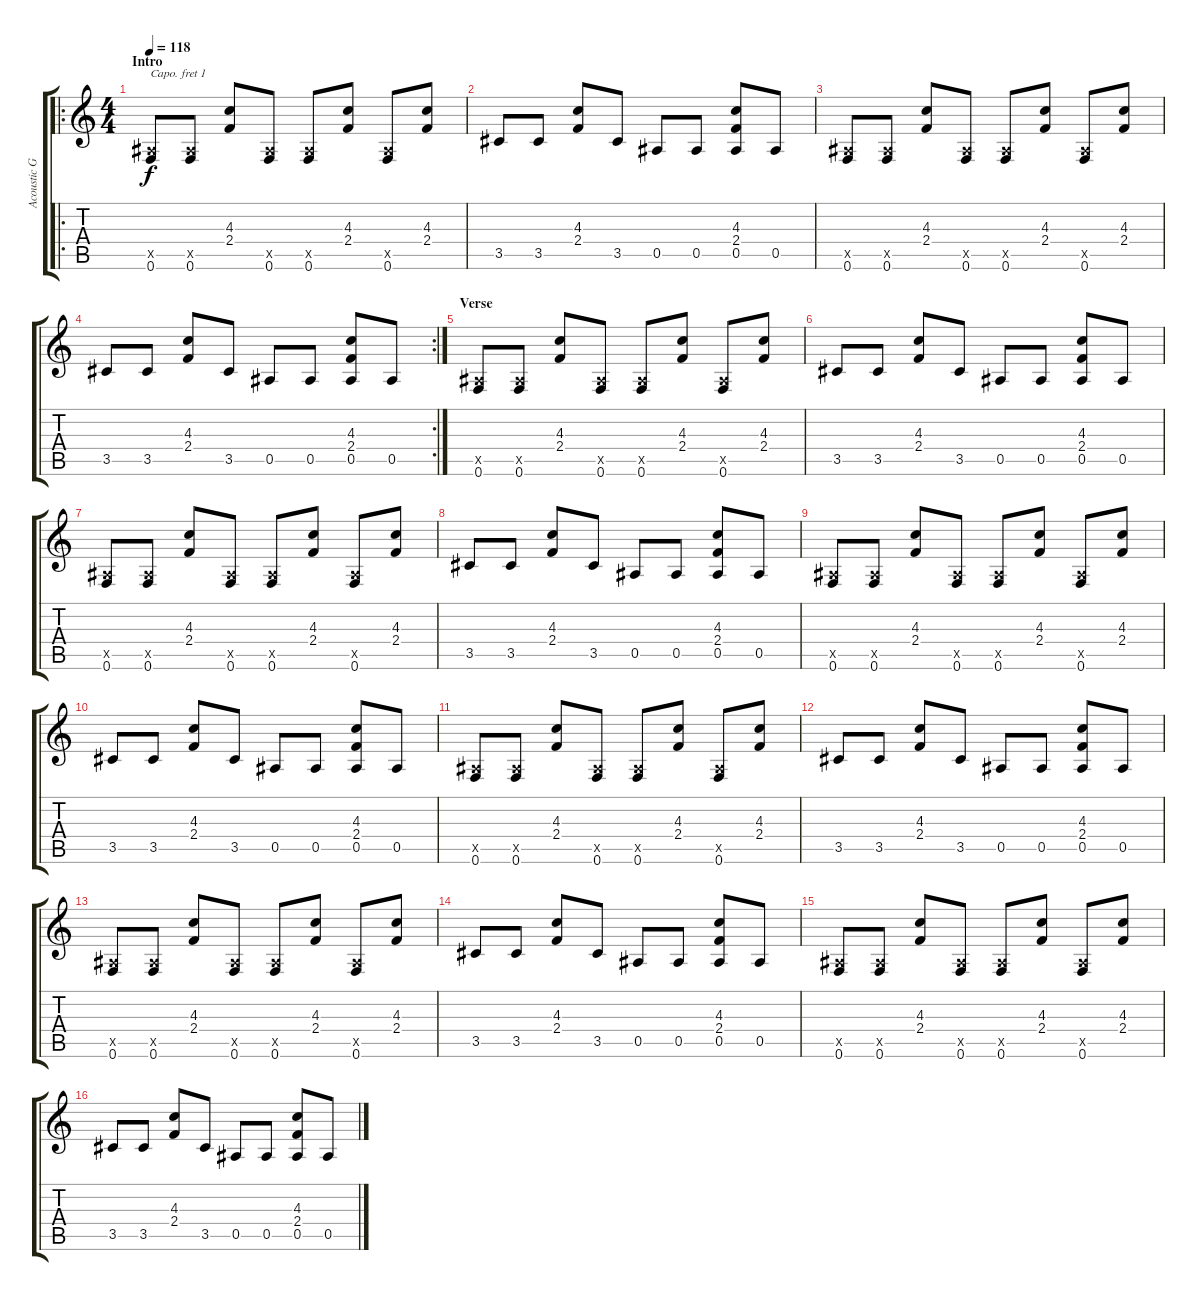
\track ("Acoustic Guitar" "Acoustic G") {instrument acousticguitarsteel}
\staff {score tabs}
\capo 1
\tuning (E4 B3 G3 D3 A2 E2) {hide}
\ro
\ts (4 4)
\section ("" "Intro")
\tempo 118
\clef g2
\ks c
(0.5{x} 0.6).8{dy f instrument acousticguitarsteel} (0.5{x} 0.6).8 (4.3 2.4).8 (0.5{x} 0.6).8 (0.5{x} 0.6).8 (4.3 2.4).8 (0.5{x} 0.6).8 (4.3 2.4).8 |
3.5.8 3.5.8 (4.3 2.4).8 3.5.8 0.5.8 0.5.8 (4.3 2.4 0.5).8 0.5.8 |
(0.5{x} 0.6).8 (0.5{x} 0.6).8 (4.3 2.4).8 (0.5{x} 0.6).8 (0.5{x} 0.6).8 (4.3 2.4).8 (0.5{x} 0.6).8 (4.3 2.4).8 |
\rc 2
3.5.8 3.5.8 (4.3 2.4).8 3.5.8 0.5.8 0.5.8 (4.3 2.4 0.5).8 0.5.8 |
\section ("" "Verse")
(0.5{x} 0.6).8 (0.5{x} 0.6).8 (4.3 2.4).8 (0.5{x} 0.6).8 (0.5{x} 0.6).8 (4.3 2.4).8 (0.5{x} 0.6).8 (4.3 2.4).8 |
3.5.8 3.5.8 (4.3 2.4).8 3.5.8 0.5.8 0.5.8 (4.3 2.4 0.5).8 0.5.8 |
(0.5{x} 0.6).8 (0.5{x} 0.6).8 (4.3 2.4).8 (0.5{x} 0.6).8 (0.5{x} 0.6).8 (4.3 2.4).8 (0.5{x} 0.6).8 (4.3 2.4).8 |
3.5.8 3.5.8 (4.3 2.4).8 3.5.8 0.5.8 0.5.8 (4.3 2.4 0.5).8 0.5.8 |
(0.5{x} 0.6).8 (0.5{x} 0.6).8 (4.3 2.4).8 (0.5{x} 0.6).8 (0.5{x} 0.6).8 (4.3 2.4).8 (0.5{x} 0.6).8 (4.3 2.4).8 |
3.5.8 3.5.8 (4.3 2.4).8 3.5.8 0.5.8 0.5.8 (4.3 2.4 0.5).8 0.5.8 |
(0.5{x} 0.6).8 (0.5{x} 0.6).8 (4.3 2.4).8 (0.5{x} 0.6).8 (0.5{x} 0.6).8 (4.3 2.4).8 (0.5{x} 0.6).8 (4.3 2.4).8 |
3.5.8 3.5.8 (4.3 2.4).8 3.5.8 0.5.8 0.5.8 (4.3 2.4 0.5).8 0.5.8 |
(0.5{x} 0.6).8 (0.5{x} 0.6).8 (4.3 2.4).8 (0.5{x} 0.6).8 (0.5{x} 0.6).8 (4.3 2.4).8 (0.5{x} 0.6).8 (4.3 2.4).8 |
3.5.8 3.5.8 (4.3 2.4).8 3.5.8 0.5.8 0.5.8 (4.3 2.4 0.5).8 0.5.8 |
(0.5{x} 0.6).8 (0.5{x} 0.6).8 (4.3 2.4).8 (0.5{x} 0.6).8 (0.5{x} 0.6).8 (4.3 2.4).8 (0.5{x} 0.6).8 (4.3 2.4).8 |
3.5.8 3.5.8 (4.3 2.4).8 3.5.8 0.5.8 0.5.8 (4.3 2.4 0.5).8 0.5.8
